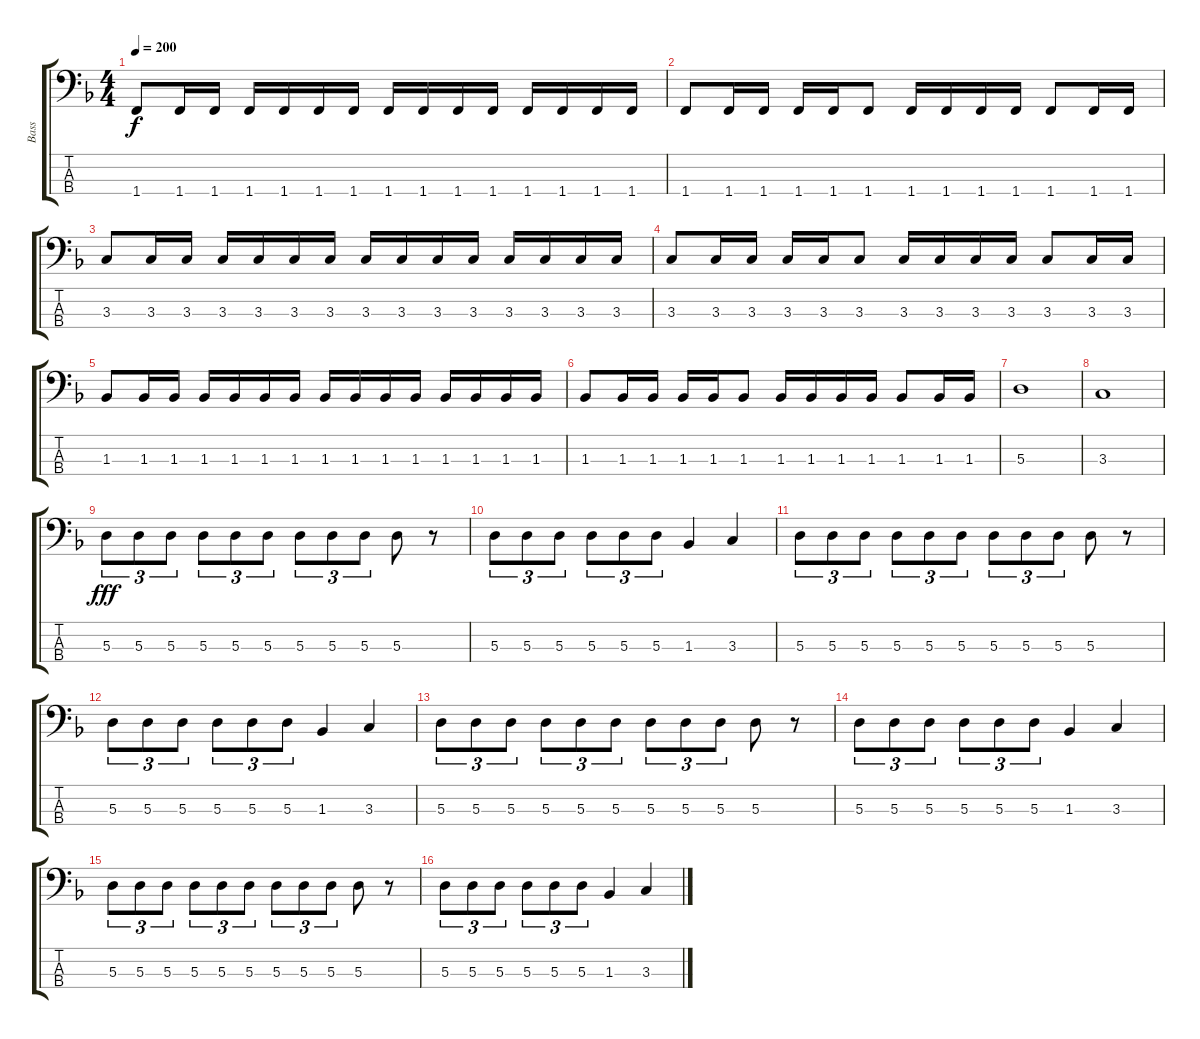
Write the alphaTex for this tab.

\track ("Bass" "Bass") {instrument electricbassfinger}
\staff {score tabs}
\tuning (G2 D2 A1 E1) {hide}
\ts (4 4)
\tempo 200
\clef f4
\ks f
1.4.8{dy f} 1.4.16 1.4.16 1.4.16 1.4.16 1.4.16 1.4.16 1.4.16 1.4.16 1.4.16 1.4.16 1.4.16 1.4.16 1.4.16 1.4.16 |
1.4.8 1.4.16 1.4.16 1.4.16 1.4.16 1.4.8 1.4.16 1.4.16 1.4.16 1.4.16 1.4.8 1.4.16 1.4.16 |
3.3.8 3.3.16 3.3.16 3.3.16 3.3.16 3.3.16 3.3.16 3.3.16 3.3.16 3.3.16 3.3.16 3.3.16 3.3.16 3.3.16 3.3.16 |
3.3.8 3.3.16 3.3.16 3.3.16 3.3.16 3.3.8 3.3.16 3.3.16 3.3.16 3.3.16 3.3.8 3.3.16 3.3.16 |
1.3.8 1.3.16 1.3.16 1.3.16 1.3.16 1.3.16 1.3.16 1.3.16 1.3.16 1.3.16 1.3.16 1.3.16 1.3.16 1.3.16 1.3.16 |
1.3.8 1.3.16 1.3.16 1.3.16 1.3.16 1.3.8 1.3.16 1.3.16 1.3.16 1.3.16 1.3.8 1.3.16 1.3.16 |
5.3.1 |
3.3.1 |
5.3.8{tu (3 2) dy fff} 5.3.8{tu (3 2)} 5.3.8{tu (3 2)} 5.3.8{tu (3 2)} 5.3.8{tu (3 2)} 5.3.8{tu (3 2)} 5.3.8{tu (3 2)} 5.3.8{tu (3 2)} 5.3.8{tu (3 2)} 5.3.8 r.8 |
5.3.8{tu (3 2)} 5.3.8{tu (3 2)} 5.3.8{tu (3 2)} 5.3.8{tu (3 2)} 5.3.8{tu (3 2)} 5.3.8{tu (3 2)} 1.3.4 3.3.4 |
5.3.8{tu (3 2)} 5.3.8{tu (3 2)} 5.3.8{tu (3 2)} 5.3.8{tu (3 2)} 5.3.8{tu (3 2)} 5.3.8{tu (3 2)} 5.3.8{tu (3 2)} 5.3.8{tu (3 2)} 5.3.8{tu (3 2)} 5.3.8 r.8 |
5.3.8{tu (3 2)} 5.3.8{tu (3 2)} 5.3.8{tu (3 2)} 5.3.8{tu (3 2)} 5.3.8{tu (3 2)} 5.3.8{tu (3 2)} 1.3.4 3.3.4 |
5.3.8{tu (3 2)} 5.3.8{tu (3 2)} 5.3.8{tu (3 2)} 5.3.8{tu (3 2)} 5.3.8{tu (3 2)} 5.3.8{tu (3 2)} 5.3.8{tu (3 2)} 5.3.8{tu (3 2)} 5.3.8{tu (3 2)} 5.3.8 r.8 |
5.3.8{tu (3 2)} 5.3.8{tu (3 2)} 5.3.8{tu (3 2)} 5.3.8{tu (3 2)} 5.3.8{tu (3 2)} 5.3.8{tu (3 2)} 1.3.4 3.3.4 |
5.3.8{tu (3 2)} 5.3.8{tu (3 2)} 5.3.8{tu (3 2)} 5.3.8{tu (3 2)} 5.3.8{tu (3 2)} 5.3.8{tu (3 2)} 5.3.8{tu (3 2)} 5.3.8{tu (3 2)} 5.3.8{tu (3 2)} 5.3.8 r.8 |
5.3.8{tu (3 2)} 5.3.8{tu (3 2)} 5.3.8{tu (3 2)} 5.3.8{tu (3 2)} 5.3.8{tu (3 2)} 5.3.8{tu (3 2)} 1.3.4 3.3.4
